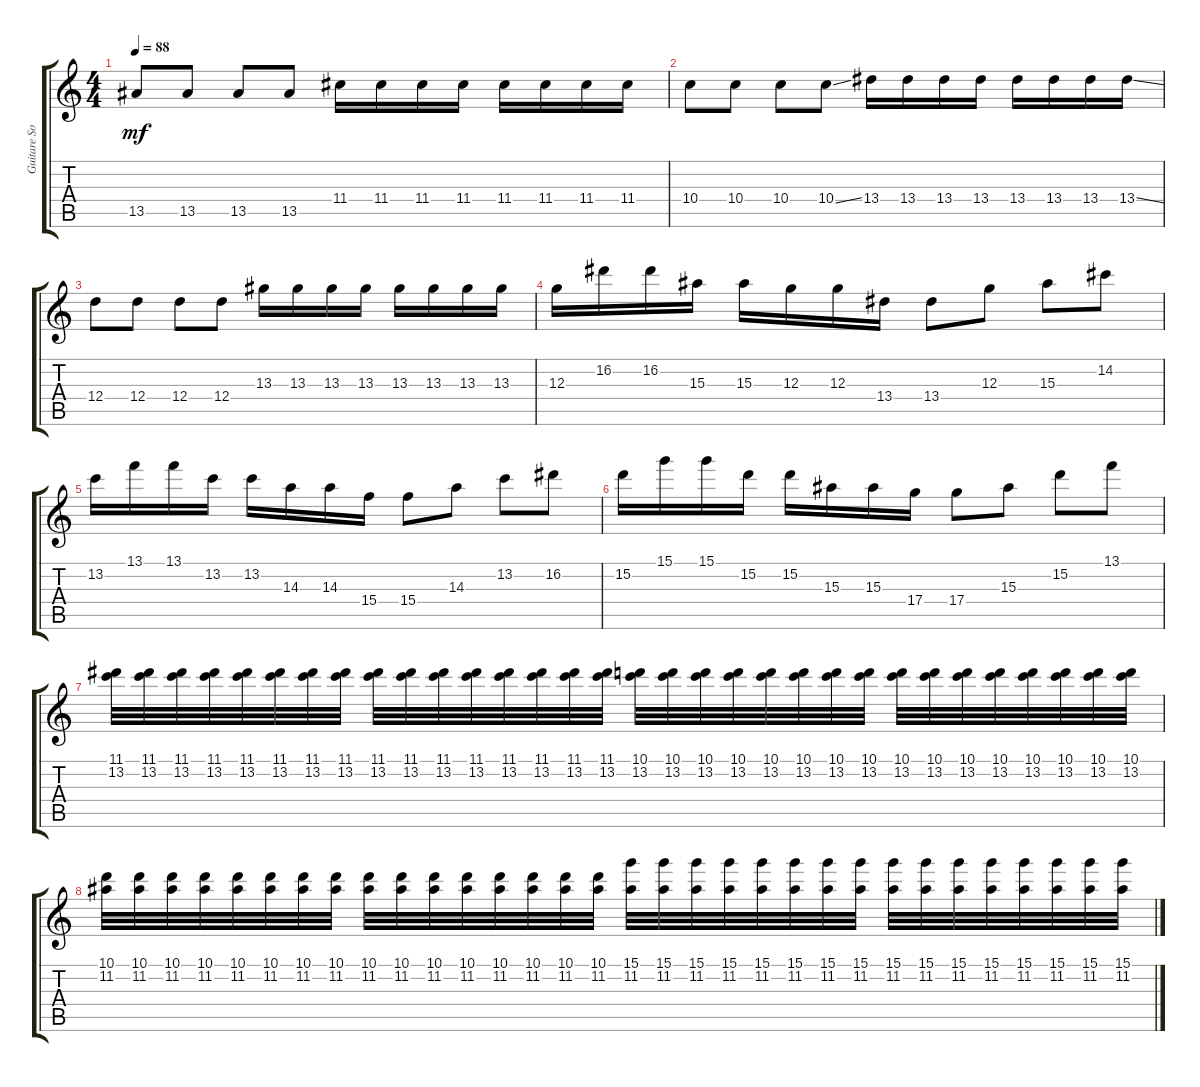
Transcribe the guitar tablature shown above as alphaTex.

\track ("Guitare Solo" "Guitare So") {instrument acousticguitarsteel}
\staff {score tabs}
\tuning (E4 B3 G3 D3 A2 E2) {hide}
\ts (4 4)
\tempo 88
\clef g2
\ks c
13.5.8{dy mf} 13.5.8 13.5.8 13.5.8 11.4.16 11.4.16 11.4.16 11.4.16 11.4.16 11.4.16 11.4.16 11.4.16 |
10.4.8 10.4.8 10.4.8 10.4{ss}.8 13.4.16 13.4.16 13.4.16 13.4.16 13.4.16 13.4.16 13.4.16 13.4{ss}.16 |
12.4.8 12.4.8 12.4.8 12.4.8 13.3.16 13.3.16 13.3.16 13.3.16 13.3.16 13.3.16 13.3.16 13.3.16 |
12.3.16 16.2.16 16.2.16 15.3.16 15.3.16 12.3.16 12.3.16 13.4.16 13.4.8 12.3.8 15.3.8 14.2.8 |
13.2.16 13.1.16 13.1.16 13.2.16 13.2.16 14.3.16 14.3.16 15.4.16 15.4.8 14.3.8 13.2.8 16.2.8 |
15.2.16 15.1.16 15.1.16 15.2.16 15.2.16 15.3.16 15.3.16 17.4.16 17.4.8 15.3.8 15.2.8 13.1.8 |
(11.1 13.2).32 (11.1 13.2).32 (11.1 13.2).32 (11.1 13.2).32 (11.1 13.2).32 (11.1 13.2).32 (11.1 13.2).32 (11.1 13.2).32 (11.1 13.2).32 (11.1 13.2).32 (11.1 13.2).32 (11.1 13.2).32 (11.1 13.2).32 (11.1 13.2).32 (11.1 13.2).32 (11.1 13.2).32 (10.1 13.2).32 (10.1 13.2).32 (10.1 13.2).32 (10.1 13.2).32 (10.1 13.2).32 (10.1 13.2).32 (10.1 13.2).32 (10.1 13.2).32 (10.1 13.2).32 (10.1 13.2).32 (10.1 13.2).32 (10.1 13.2).32 (10.1 13.2).32 (10.1 13.2).32 (10.1 13.2).32 (10.1 13.2).32 |
(10.1 11.2).32 (10.1 11.2).32 (10.1 11.2).32 (10.1 11.2).32 (10.1 11.2).32 (10.1 11.2).32 (10.1 11.2).32 (10.1 11.2).32 (10.1 11.2).32 (10.1 11.2).32 (10.1 11.2).32 (10.1 11.2).32 (10.1 11.2).32 (10.1 11.2).32 (10.1 11.2).32 (10.1 11.2).32 (15.1 11.2).32 (15.1 11.2).32 (15.1 11.2).32 (15.1 11.2).32 (15.1 11.2).32 (15.1 11.2).32 (15.1 11.2).32 (15.1 11.2).32 (15.1 11.2).32 (15.1 11.2).32 (15.1 11.2).32 (15.1 11.2).32 (15.1 11.2).32 (15.1 11.2).32 (15.1 11.2).32 (15.1 11.2).32
